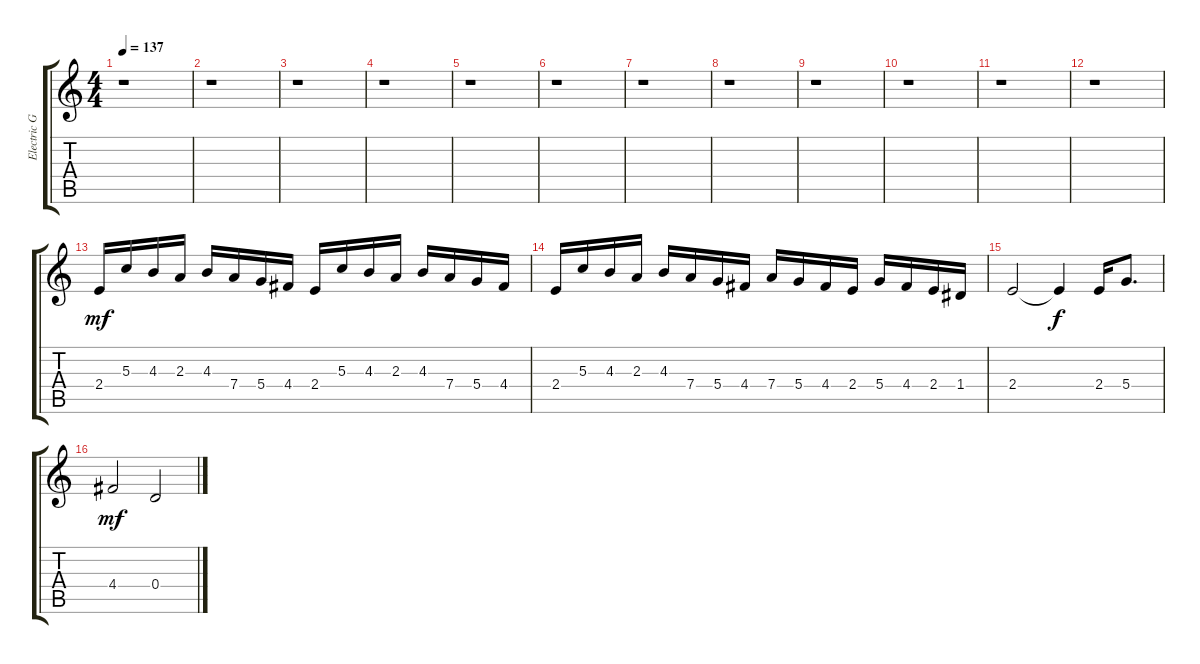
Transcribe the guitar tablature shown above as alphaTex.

\track ("Electric Guitar 3" "Electric G") {instrument distortionguitar}
\staff {score tabs}
\tuning (E4 B3 G3 D3 A2 E2) {hide}
\ts (4 4)
\tempo 137
\clef g2
\ks c
r.1{dy mf} |
r.1 |
r.1 |
r.1 |
r.1 |
r.1 |
r.1 |
r.1 |
r.1 |
r.1 |
r.1 |
r.1 |
2.4.16 5.3.16 4.3.16 2.3.16 4.3.16 7.4.16 5.4.16 4.4.16 2.4.16 5.3.16 4.3.16 2.3.16 4.3.16 7.4.16 5.4.16 4.4.16 |
2.4.16 5.3.16 4.3.16 2.3.16 4.3.16 7.4.16 5.4.16 4.4.16 7.4.16 5.4.16 4.4.16 2.4.16 5.4.16 4.4.16 2.4.16 1.4.16 |
2.4.2 2.4{t}.4{dy f} 2.4.16 5.4.8{d} |
4.4.2{dy mf} 0.4.2
